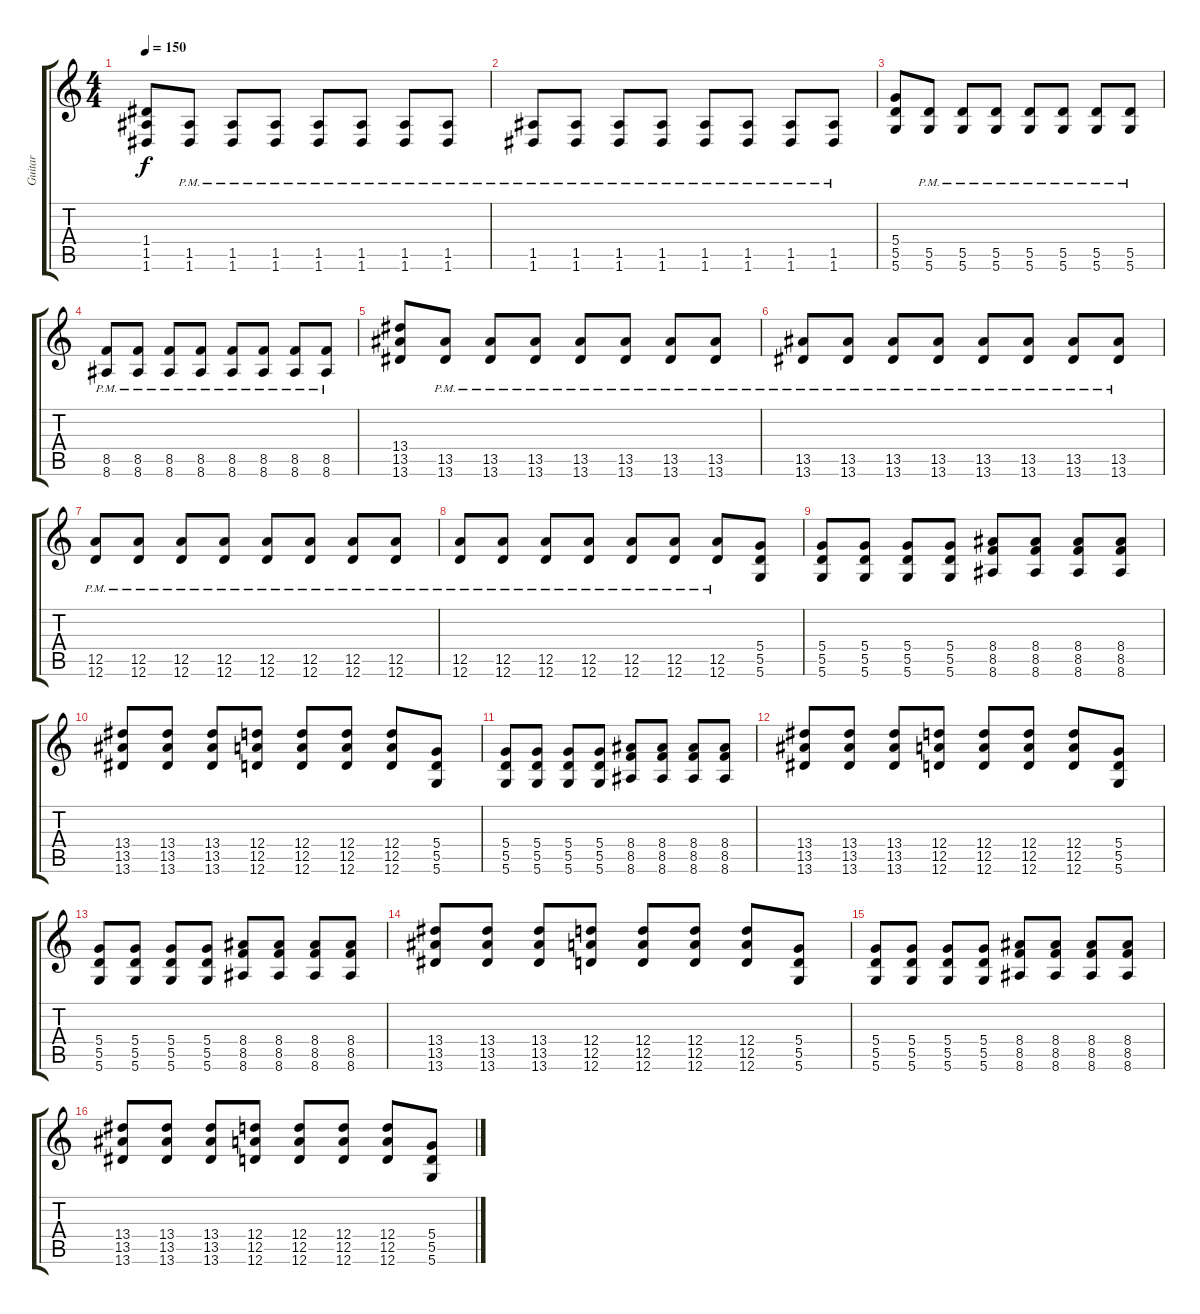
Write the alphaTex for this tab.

\track ("Guitar" "Guitar") {instrument overdrivenguitar}
\staff {score tabs}
\tuning (E4 B3 G3 D3 A2 D2) {hide}
\ts (4 4)
\tempo 150
\clef g2
\ks c
(1.4 1.5 1.6).8{dy f} (1.5{pm} 1.6{pm}).8 (1.5{pm} 1.6{pm}).8 (1.5{pm} 1.6{pm}).8 (1.5{pm} 1.6{pm}).8 (1.5{pm} 1.6{pm}).8 (1.5{pm} 1.6{pm}).8 (1.5{pm} 1.6{pm}).8 |
(1.5{pm} 1.6{pm}).8 (1.5{pm} 1.6{pm}).8 (1.5{pm} 1.6{pm}).8 (1.5{pm} 1.6{pm}).8 (1.5{pm} 1.6{pm}).8 (1.5{pm} 1.6{pm}).8 (1.5{pm} 1.6{pm}).8 (1.5{pm} 1.6{pm}).8 |
(5.4 5.5 5.6).8 (5.5{pm} 5.6{pm}).8 (5.5{pm} 5.6{pm}).8 (5.5{pm} 5.6{pm}).8 (5.5{pm} 5.6{pm}).8 (5.5{pm} 5.6{pm}).8 (5.5{pm} 5.6{pm}).8 (5.5{pm} 5.6{pm}).8 |
(8.5{pm} 8.6{pm}).8 (8.5{pm} 8.6{pm}).8 (8.5{pm} 8.6{pm}).8 (8.5{pm} 8.6{pm}).8 (8.5{pm} 8.6{pm}).8 (8.5{pm} 8.6{pm}).8 (8.5{pm} 8.6{pm}).8 (8.5{pm} 8.6{pm}).8 |
(13.4 13.5 13.6).8 (13.5{pm} 13.6{pm}).8 (13.5{pm} 13.6{pm}).8 (13.5{pm} 13.6{pm}).8 (13.5{pm} 13.6{pm}).8 (13.5{pm} 13.6{pm}).8 (13.5{pm} 13.6{pm}).8 (13.5{pm} 13.6{pm}).8 |
(13.5{pm} 13.6{pm}).8 (13.5{pm} 13.6{pm}).8 (13.5{pm} 13.6{pm}).8 (13.5{pm} 13.6{pm}).8 (13.5{pm} 13.6{pm}).8 (13.5{pm} 13.6{pm}).8 (13.5{pm} 13.6{pm}).8 (13.5{pm} 13.6{pm}).8 |
(12.5{pm} 12.6{pm}).8 (12.5{pm} 12.6{pm}).8 (12.5{pm} 12.6{pm}).8 (12.5{pm} 12.6{pm}).8 (12.5{pm} 12.6{pm}).8 (12.5{pm} 12.6{pm}).8 (12.5{pm} 12.6{pm}).8 (12.5{pm} 12.6{pm}).8 |
(12.5{pm} 12.6{pm}).8 (12.5{pm} 12.6{pm}).8 (12.5{pm} 12.6{pm}).8 (12.5{pm} 12.6{pm}).8 (12.5{pm} 12.6{pm}).8 (12.5{pm} 12.6{pm}).8 (12.5{pm} 12.6{pm}).8 (5.4 5.5 5.6).8 |
(5.4 5.5 5.6).8 (5.4 5.5 5.6).8 (5.4 5.5 5.6).8 (5.4 5.5 5.6).8 (8.4 8.5 8.6).8 (8.4 8.5 8.6).8 (8.4 8.5 8.6).8 (8.4 8.5 8.6).8 |
(13.4 13.5 13.6).8 (13.4 13.5 13.6).8 (13.4 13.5 13.6).8 (12.4 12.5 12.6).8 (12.4 12.5 12.6).8 (12.4 12.5 12.6).8 (12.4 12.5 12.6).8 (5.4 5.5 5.6).8 |
(5.4 5.5 5.6).8 (5.4 5.5 5.6).8 (5.4 5.5 5.6).8 (5.4 5.5 5.6).8 (8.4 8.5 8.6).8 (8.4 8.5 8.6).8 (8.4 8.5 8.6).8 (8.4 8.5 8.6).8 |
(13.4 13.5 13.6).8 (13.4 13.5 13.6).8 (13.4 13.5 13.6).8 (12.4 12.5 12.6).8 (12.4 12.5 12.6).8 (12.4 12.5 12.6).8 (12.4 12.5 12.6).8 (5.4 5.5 5.6).8 |
(5.4 5.5 5.6).8 (5.4 5.5 5.6).8 (5.4 5.5 5.6).8 (5.4 5.5 5.6).8 (8.4 8.5 8.6).8 (8.4 8.5 8.6).8 (8.4 8.5 8.6).8 (8.4 8.5 8.6).8 |
(13.4 13.5 13.6).8 (13.4 13.5 13.6).8 (13.4 13.5 13.6).8 (12.4 12.5 12.6).8 (12.4 12.5 12.6).8 (12.4 12.5 12.6).8 (12.4 12.5 12.6).8 (5.4 5.5 5.6).8 |
(5.4 5.5 5.6).8 (5.4 5.5 5.6).8 (5.4 5.5 5.6).8 (5.4 5.5 5.6).8 (8.4 8.5 8.6).8 (8.4 8.5 8.6).8 (8.4 8.5 8.6).8 (8.4 8.5 8.6).8 |
(13.4 13.5 13.6).8 (13.4 13.5 13.6).8 (13.4 13.5 13.6).8 (12.4 12.5 12.6).8 (12.4 12.5 12.6).8 (12.4 12.5 12.6).8 (12.4 12.5 12.6).8 (5.4 5.5 5.6).8
